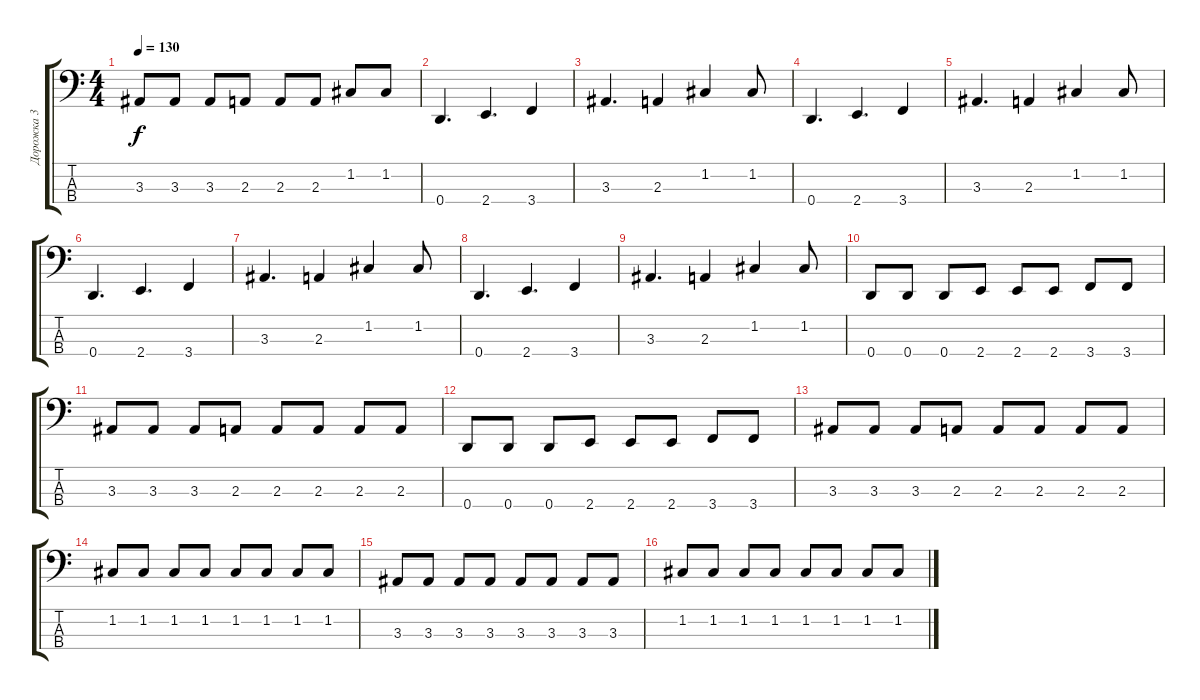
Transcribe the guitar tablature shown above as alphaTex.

\track ("Дорожка 3" "Дорожка 3") {instrument electricbasspick}
\staff {score tabs}
\tuning (F2 C2 G1 D1) {hide}
\ts (4 4)
\tempo 130
\clef f4
\ks c
3.3.8{dy f} 3.3.8 3.3.8 2.3.8 2.3.8 2.3.8 1.2.8 1.2.8 |
0.4.4{d} 2.4.4{d} 3.4.4 |
3.3.4{d} 2.3.4 1.2.4 1.2.8 |
0.4.4{d} 2.4.4{d} 3.4.4 |
3.3.4{d} 2.3.4 1.2.4 1.2.8 |
0.4.4{d} 2.4.4{d} 3.4.4 |
3.3.4{d} 2.3.4 1.2.4 1.2.8 |
0.4.4{d} 2.4.4{d} 3.4.4 |
3.3.4{d} 2.3.4 1.2.4 1.2.8 |
0.4.8 0.4.8 0.4.8 2.4.8 2.4.8 2.4.8 3.4.8 3.4.8 |
3.3.8 3.3.8 3.3.8 2.3.8 2.3.8 2.3.8 2.3.8 2.3.8 |
0.4.8 0.4.8 0.4.8 2.4.8 2.4.8 2.4.8 3.4.8 3.4.8 |
3.3.8 3.3.8 3.3.8 2.3.8 2.3.8 2.3.8 2.3.8 2.3.8 |
1.2.8 1.2.8 1.2.8 1.2.8 1.2.8 1.2.8 1.2.8 1.2.8 |
3.3.8 3.3.8 3.3.8 3.3.8 3.3.8 3.3.8 3.3.8 3.3.8 |
1.2.8 1.2.8 1.2.8 1.2.8 1.2.8 1.2.8 1.2.8 1.2.8
